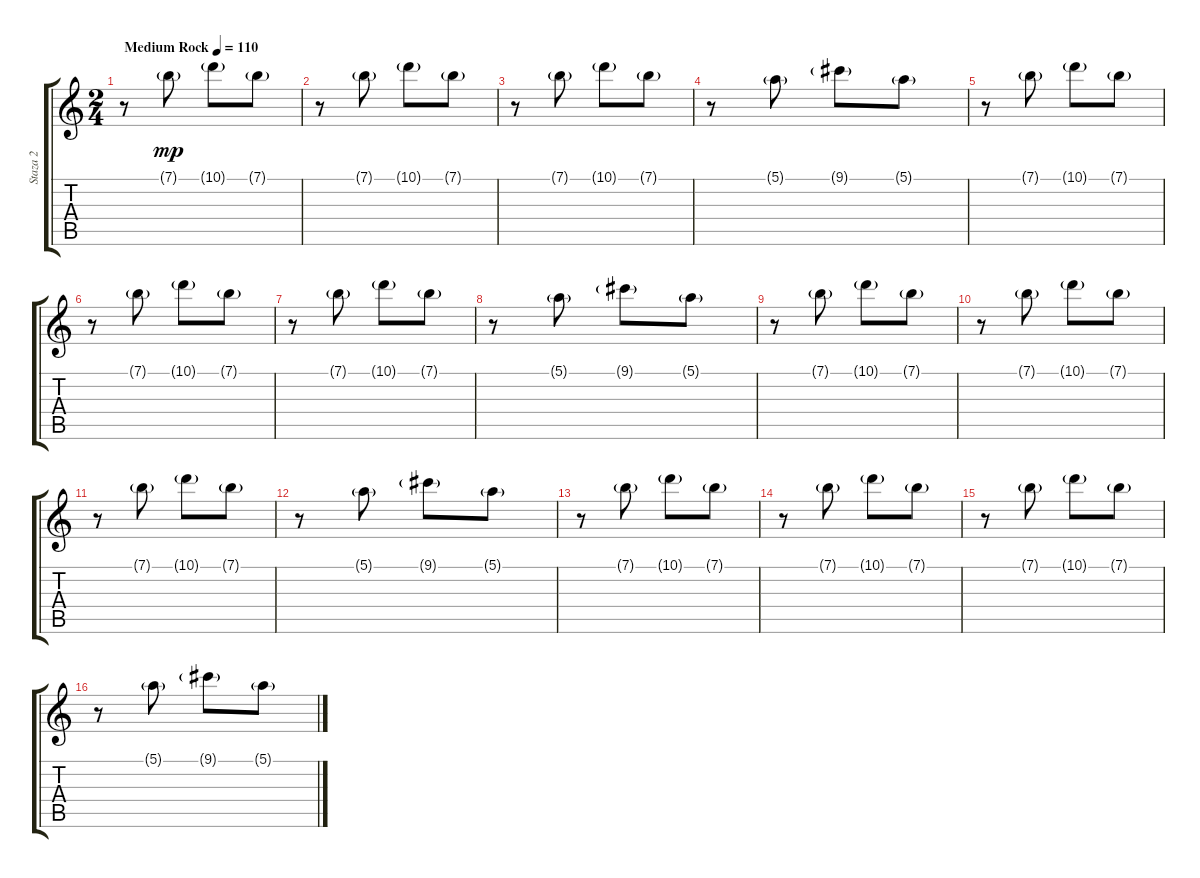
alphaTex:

\track ("Staza 2" "Staza 2") {instrument electricguitarclean}
\staff {score tabs}
\tuning (E4 B3 G3 D3 A2 E2) {hide}
\ts (2 4)
\tempo (110 "Medium Rock")
\clef g2
\ks c
r.8{dy mp instrument electricguitarclean} 7.1{g}.8 10.1{g}.8 7.1{g}.8 |
r.8 7.1{g}.8 10.1{g}.8 7.1{g}.8 |
r.8 7.1{g}.8 10.1{g}.8 7.1{g}.8 |
r.8 5.1{g}.8 9.1{g}.8 5.1{g}.8 |
r.8 7.1{g}.8 10.1{g}.8 7.1{g}.8 |
r.8 7.1{g}.8 10.1{g}.8 7.1{g}.8 |
r.8 7.1{g}.8 10.1{g}.8 7.1{g}.8 |
r.8 5.1{g}.8 9.1{g}.8 5.1{g}.8 |
r.8 7.1{g}.8 10.1{g}.8 7.1{g}.8 |
r.8 7.1{g}.8 10.1{g}.8 7.1{g}.8 |
r.8 7.1{g}.8 10.1{g}.8 7.1{g}.8 |
r.8 5.1{g}.8 9.1{g}.8 5.1{g}.8 |
r.8 7.1{g}.8 10.1{g}.8 7.1{g}.8 |
r.8 7.1{g}.8 10.1{g}.8 7.1{g}.8 |
r.8 7.1{g}.8 10.1{g}.8 7.1{g}.8 |
r.8 5.1{g}.8 9.1{g}.8 5.1{g}.8
